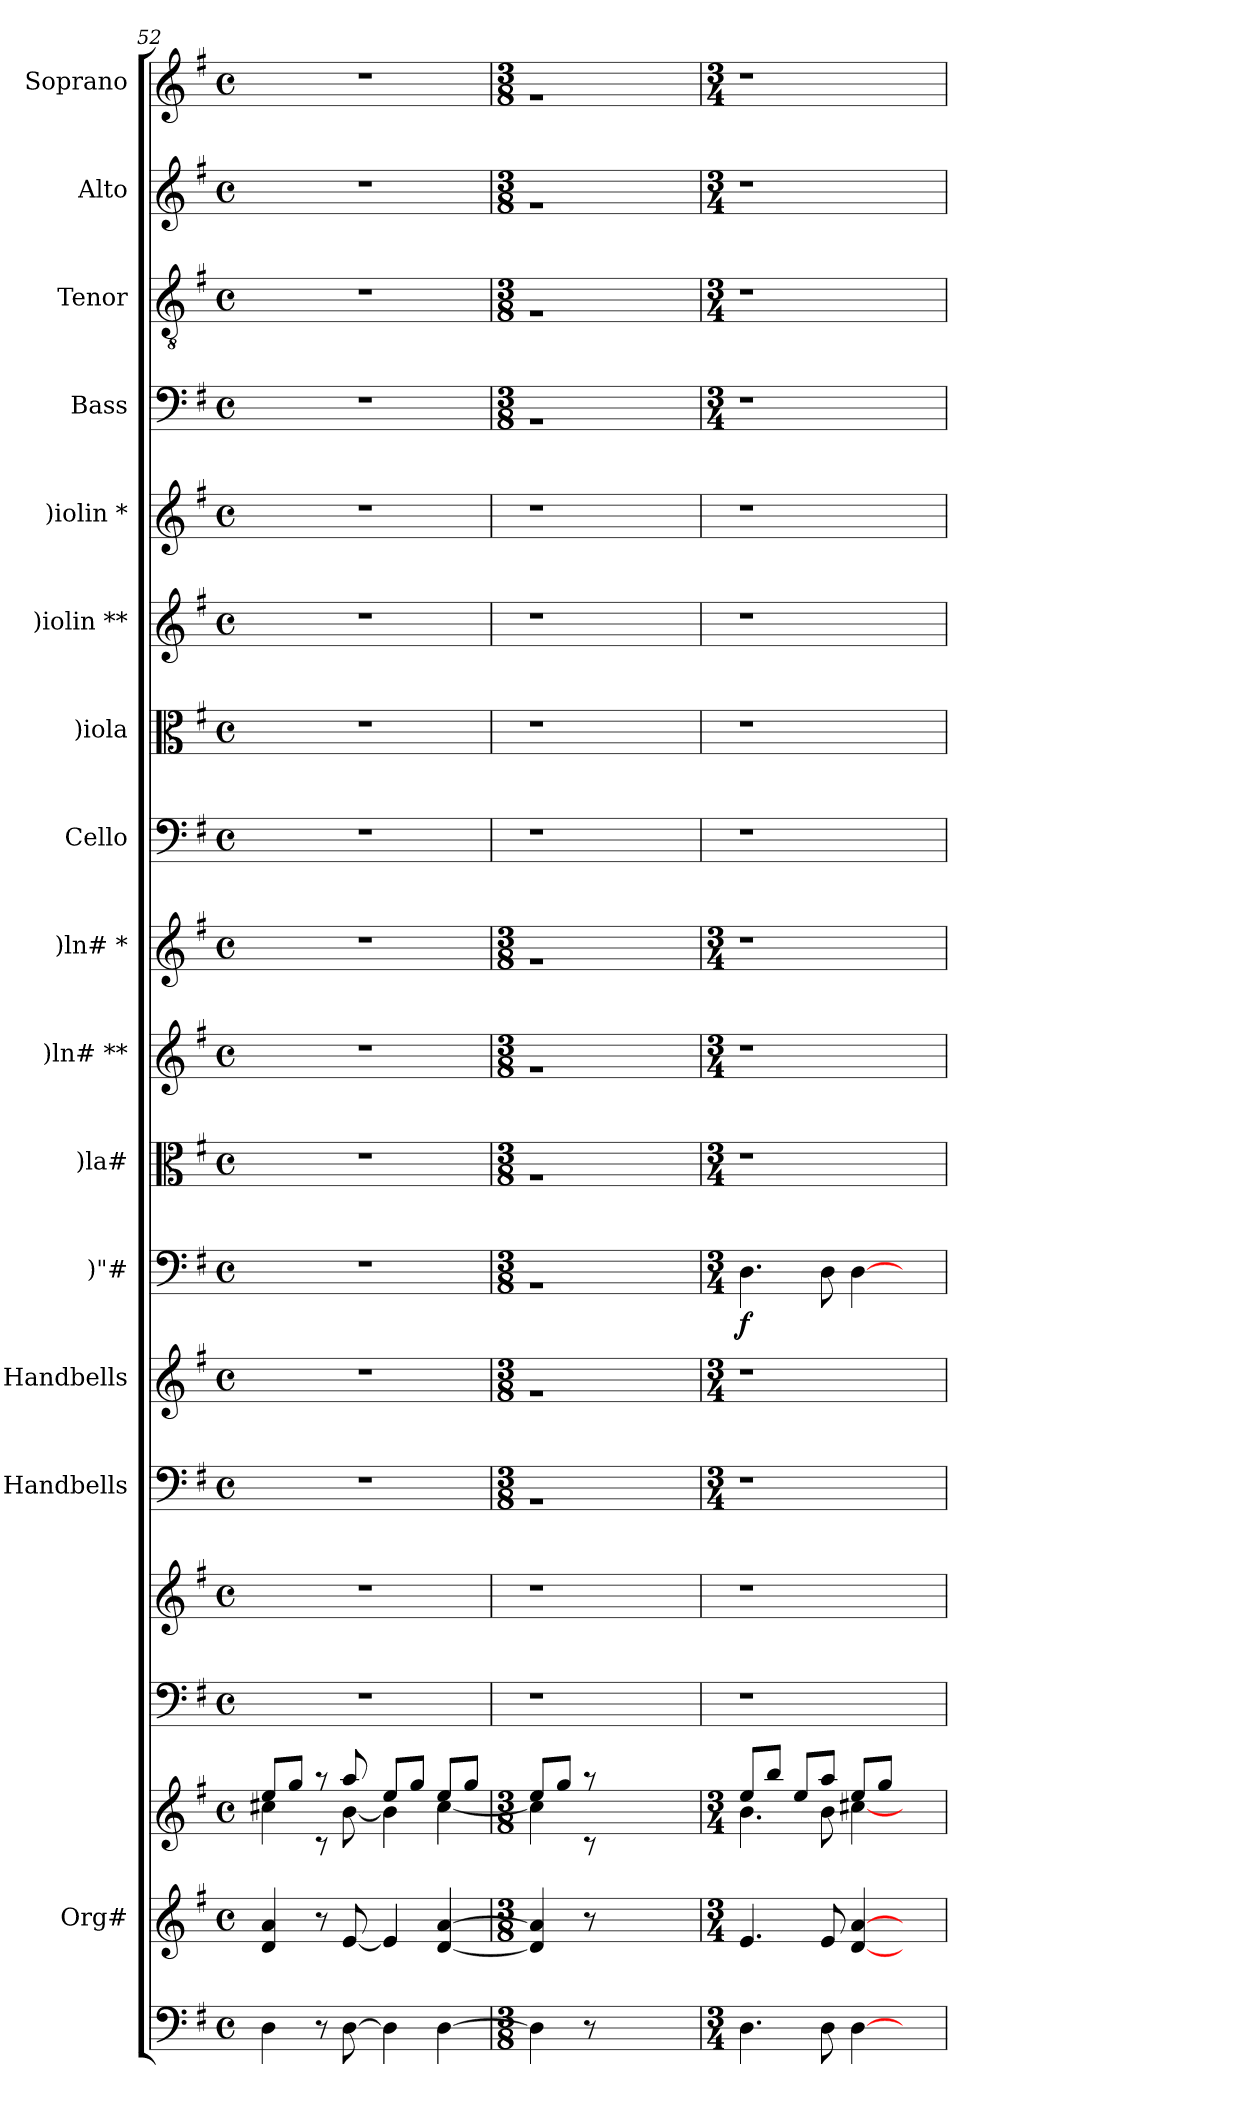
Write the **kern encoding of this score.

**kern	**kern	**kern	**kern	**kern	**kern	**kern	**kern	**dynam	**kern	**kern	**kern	**kern	**kern	**kern	**kern	**kern	**kern	**kern	**kern
*part18	*part17	*part17	*part16	*part15	*part14	*part13	*part12	*part12	*part11	*part10	*part9	*part8	*part7	*part6	*part5	*part4	*part3	*part2	*part1
*staff19	*staff18	*staff17	*staff16	*staff15	*staff14	*staff13	*staff12	*staff12	*staff11	*staff10	*staff9	*staff8	*staff7	*staff6	*staff5	*staff4	*staff3	*staff2	*staff1
*	*I"Org#	*	*	*	*I"Handbells	*I"Handbells	*I")"#	*	*I")la#	*I")ln# **	*I")ln# *	*I"Cello	*I")iola	*I")iolin **	*I")iolin *	*I"Bass	*I"Tenor	*I"Alto	*I"Soprano
*	*	*	*	*	*	*	*	*	*I')la#	*I')ln# **	*I')ln# *	*	*	*	*	*I'B	*I'T	*I'A	*I'S
*clefF4	*clefG2	*clefG2	*clefF4	*clefG2	*clefF4	*clefG2	*clefF4	*	*clefC3	*clefG2	*clefG2	*clefF4	*clefC3	*clefG2	*clefG2	*clefF4	*clefGv2	*clefG2	*clefG2
*k[f#]	*k[f#]	*k[f#]	*k[f#]	*k[f#]	*k[f#]	*k[f#]	*k[f#]	*	*k[f#]	*k[f#]	*k[f#]	*k[f#]	*k[f#]	*k[f#]	*k[f#]	*k[f#]	*k[f#]	*k[f#]	*k[f#]
*G:	*G:	*G:	*G:	*G:	*G:	*G:	*G:	*	*G:	*G:	*G:	*G:	*G:	*G:	*G:	*G:	*G:	*G:	*G:
*M4/4	*M4/4	*M4/4	*M4/4	*M4/4	*M4/4	*M4/4	*M4/4	*	*M4/4	*M4/4	*M4/4	*M4/4	*M4/4	*M4/4	*M4/4	*M4/4	*M4/4	*M4/4	*M4/4
*met(c)	*met(c)	*met(c)	*met(c)	*met(c)	*met(c)	*met(c)	*met(c)	*	*met(c)	*met(c)	*met(c)	*met(c)	*met(c)	*met(c)	*met(c)	*met(c)	*met(c)	*met(c)	*met(c)
=52	=52	=52	=52	=52	=52	=52	=52	=52	=52	=52	=52	=52	=52	=52	=52	=52	=52	=52	=52
*	*	*^	*	*	*	*	*	*	*	*	*	*	*	*	*	*	*	*	*
4D\	4d/ 4a/	8ee/L	4cc#X\	1r	1r	1r	1r	1r	.	1r	1r	1r	1r	1r	1r	1r	1r	1r	1r	1r
.	.	8gg/J	.	.	.	.	.	.	.	.	.	.	.	.	.	.	.	.	.	.
8r	8r	8rc	8raa	.	.	.	.	.	.	.	.	.	.	.	.	.	.	.	.	.
[>8D\	[<8e/	8aa/	[<8b\	.	.	.	.	.	.	.	.	.	.	.	.	.	.	.	.	.
4D\]	4e/]	8ee/L	4b\]	.	.	.	.	.	.	.	.	.	.	.	.	.	.	.	.	.
.	.	8gg/J	.	.	.	.	.	.	.	.	.	.	.	.	.	.	.	.	.	.
[>4D\	[<4d/ [>4a/	8ee/L	[<4cc#\	.	.	.	.	.	.	.	.	.	.	.	.	.	.	.	.	.
.	.	8gg/J	.	.	.	.	.	.	.	.	.	.	.	.	.	.	.	.	.	.
=53	=53	=53	=53	=53	=53	=53	=53	=53	=53	=53	=53	=53	=53	=53	=53	=53	=53	=53	=53	=53
*M3/8	*M3/8	*M3/8	*	*	*	*M3/8	*M3/8	*M3/8	*	*M3/8	*M3/8	*M3/8	*	*	*	*	*M3/8	*M3/8	*M3/8	*M3/8
!	!	!	!	!	!	!LO:N:vis=1	!LO:N:vis=1	!LO:N:vis=1	!	!LO:N:vis=1	!LO:N:vis=1	!LO:N:vis=1	!	!	!	!	!LO:N:vis=1	!LO:N:vis=1	!LO:N:vis=1	!LO:N:vis=1
4D\]	4d/] 4a/]	8ee/L	4cc#\]	1r	1r	4.rC	4.ra	4.rC	.	4.rB	4.ra	4.ra	1r	1r	1r	1r	4.rC	4.rA	4.ra	4.ra
.	.	8gg/J	.	.	.	.	.	.	.	.	.	.	.	.	.	.	.	.	.	.
8r	8r	8rc	8raa	.	.	.	.	.	.	.	.	.	.	.	.	.	.	.	.	.
2ryy	2ryy	2ryy	2ryy	.	.	2ryy	2ryy	2ryy	.	2ryy	2ryy	2ryy	.	.	.	.	2ryy	2ryy	2ryy	2ryy
8ryy	8ryy	8ryy	8ryy	.	.	8ryy	8ryy	8ryy	.	8ryy	8ryy	8ryy	.	.	.	.	8ryy	8ryy	8ryy	8ryy
!!LO:PB:g=z
=54	=54	=54	=54	=54	=54	=54	=54	=54	=54	=54	=54	=54	=54	=54	=54	=54	=54	=54	=54	=54
*M3/4	*M3/4	*M3/4	*	*	*	*M3/4	*M3/4	*M3/4	*	*M3/4	*M3/4	*M3/4	*	*	*	*	*M3/4	*M3/4	*M3/4	*M3/4
!	!	!	!	!	!	!LO:N:vis=1	!LO:N:vis=1	!	!LO:DY:b	!LO:N:vis=1	!LO:N:vis=1	!LO:N:vis=1	!	!	!	!	!LO:N:vis=1	!LO:N:vis=1	!LO:N:vis=1	!LO:N:vis=1
4.D\	4.e/	8ee/L	4.b\	1r	1r	2.r	2.r	4.D\	f	2.r	2.r	2.r	1r	1r	1r	1r	2.r	2.r	2.r	2.r
.	.	8bb/J	.	.	.	.	.	.	.	.	.	.	.	.	.	.	.	.	.	.
.	.	8ee/L	.	.	.	.	.	.	.	.	.	.	.	.	.	.	.	.	.	.
8D\	8e/	8aa/J	8b\	.	.	.	.	8D\	.	.	.	.	.	.	.	.	.	.	.	.
[>4D\	[<4d/ [>4a/	8ee/L	[<4cc#X\	.	.	.	.	[>4D\	.	.	.	.	.	.	.	.	.	.	.	.
.	.	8gg/J	.	.	.	.	.	.	.	.	.	.	.	.	.	.	.	.	.	.
4ryy	4ryy	4ryy	4ryy	.	.	4ryy	4ryy	4ryy	.	4ryy	4ryy	4ryy	.	.	.	.	4ryy	4ryy	4ryy	4ryy
*	*	*v	*v	*	*	*	*	*	*	*	*	*	*	*	*	*	*	*	*	*
=	=	=	=	=	=	=	=	=	=	=	=	=	=	=	=	=	=	=	=
*-	*-	*-	*-	*-	*-	*-	*-	*-	*-	*-	*-	*-	*-	*-	*-	*-	*-	*-	*-
